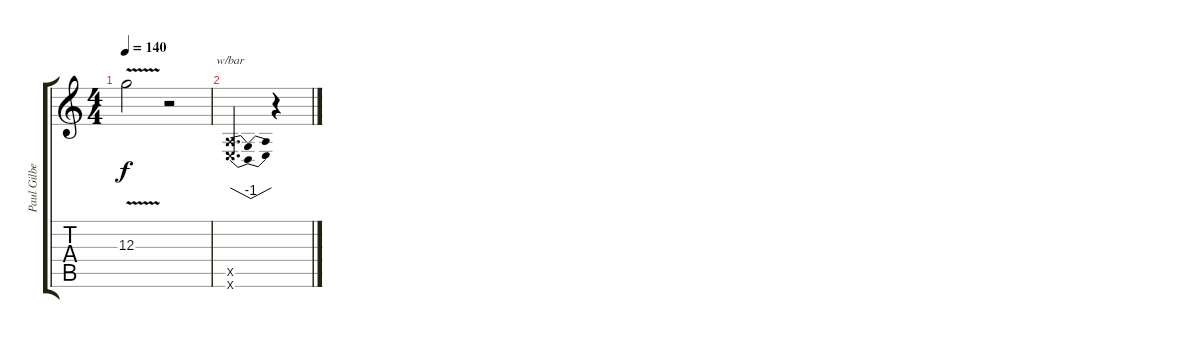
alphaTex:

\track ("Paul Gilbert" "Paul Gilbe") {instrument distortionguitar}
\staff {score tabs}
\tuning (E4 B3 G3 D3 A2 E2) {hide}
\ts (4 4)
\tempo 140
\clef g2
\ks c
12.3{v t}.2{dy f} r.2 |
(0.5{x} 0.6{x}).2{d tbe (dip default 0 0 30 -4 60 0)} r.4
